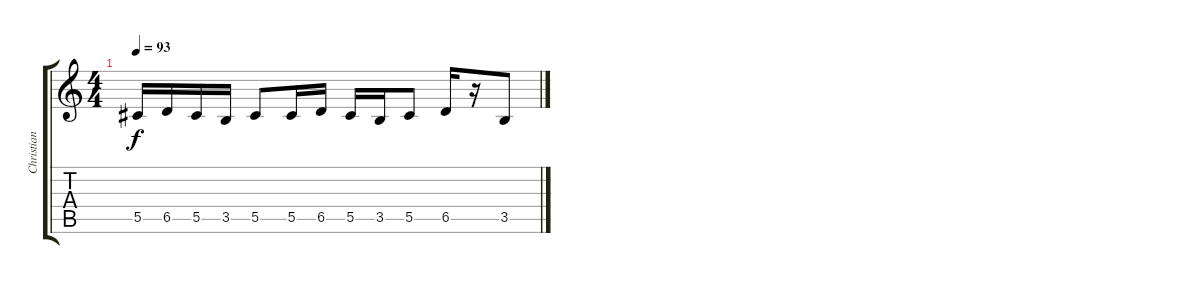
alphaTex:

\track ("Christian \"X-ti\" Bystron" "Christian ") {instrument distortionguitar}
\staff {score tabs}
\tuning (Eb4 Bb3 Gb3 Db3 Ab2 Db2) {hide}
\ts (4 4)
\tempo 93
\clef g2
\ks c
5.5.16{dy f} 6.5.16 5.5.16 3.5.16 5.5.8 5.5.16 6.5.16 5.5.16 3.5.16 5.5.8 6.5.16 r.16 3.5.8
